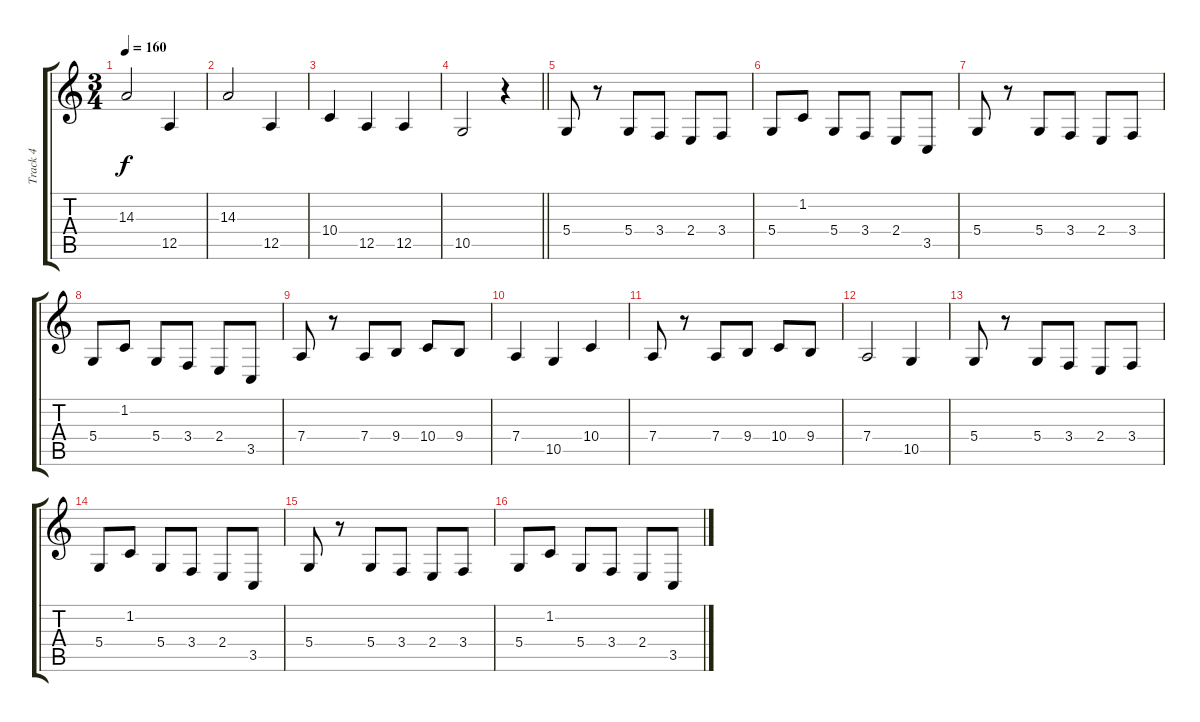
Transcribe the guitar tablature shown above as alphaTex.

\track ("Track 4" "Track 4") {instrument flute}
\staff {score tabs}
\tuning (E4 B3 G3 D3 A2 E2) {hide}
\ts (3 4)
\tempo 160
\clef g2
\ks c
14.3.2{dy f} 12.5.4 |
14.3.2 12.5.4 |
10.4.4 12.5.4 12.5.4 |
\barLineRight lightlight
10.5.2 r.4 |
\section ("" "")
5.4.8 r.8 5.4.8 3.4.8 2.4.8 3.4.8 |
5.4.8 1.2.8 5.4.8 3.4.8 2.4.8 3.5.8 |
5.4.8 r.8 5.4.8 3.4.8 2.4.8 3.4.8 |
5.4.8 1.2.8 5.4.8 3.4.8 2.4.8 3.5.8 |
7.4.8 r.8 7.4.8 9.4.8 10.4.8 9.4.8 |
7.4.4 10.5.4 10.4.4 |
7.4.8 r.8 7.4.8 9.4.8 10.4.8 9.4.8 |
7.4.2 10.5.4 |
5.4.8 r.8 5.4.8 3.4.8 2.4.8 3.4.8 |
5.4.8 1.2.8 5.4.8 3.4.8 2.4.8 3.5.8 |
5.4.8 r.8 5.4.8 3.4.8 2.4.8 3.4.8 |
5.4.8 1.2.8 5.4.8 3.4.8 2.4.8 3.5.8
